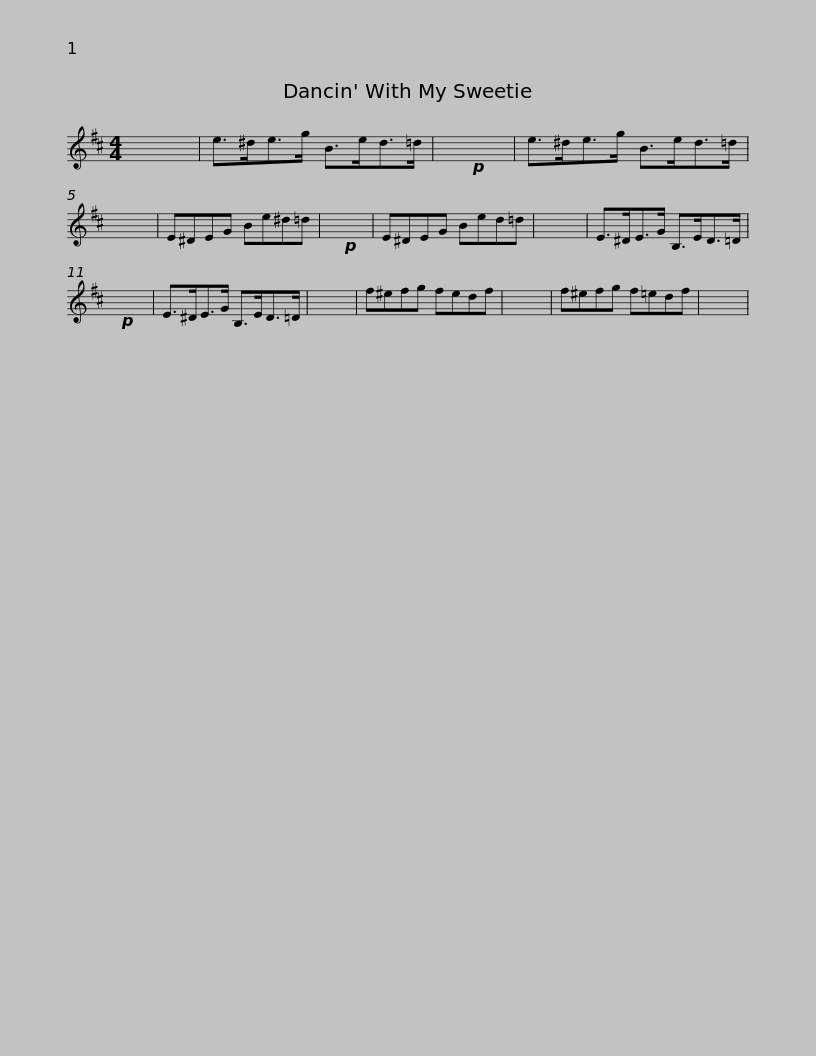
X:1
L:1/8
M:4/4
I:linebreak $
K:D
V:1 treble
V:1
 x8 | e>^de>g B>ed>=d |!p! x8 | e>^de>g B>ed>=d | x8 | %5
 E^DEG Be^d=d |!p! x8 |$ E^DEG Bed=d | x8 | E>^DE>G B,>ED>=D | %10
!p! x8 | E>^DE>G B,>ED>=D | x8 |$ f^efg fedf | x8 | %15
 f^efg f=edf | x8 | %17
